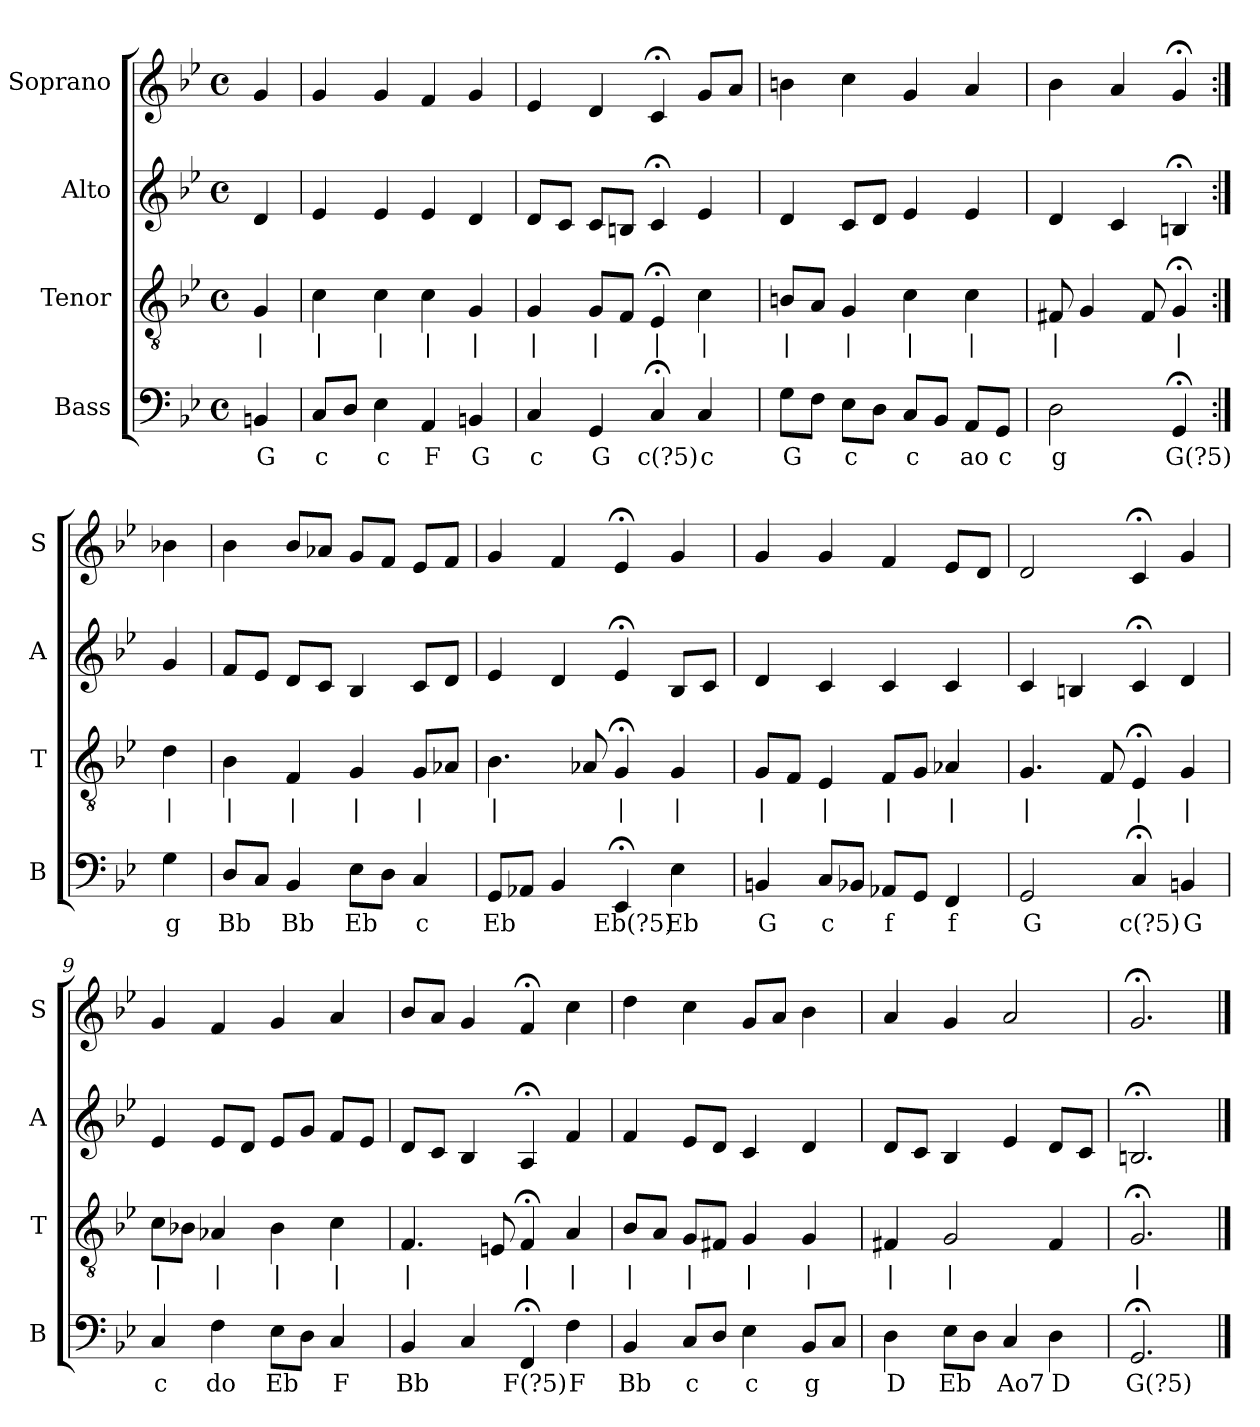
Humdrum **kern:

**kern	**text	**kern	**text	**kern	**kern
*part4	*part4	*part3	*part3	*part2	*part1
*staff4	*staff4	*staff3	*staff3	*staff2	*staff1
*I"Bass	*	*I"Tenor	*	*I"Alto	*I"Soprano
*I'B	*	*I'T	*	*I'A	*I'S
*clefF4	*	*clefGv2	*	*clefG2	*clefG2
*k[b-e-]	*	*k[b-e-]	*	*k[b-e-]	*k[b-e-]
*g:	*	*g:	*	*g:	*g:
*M4/4	*	*M4/4	*	*M4/4	*M4/4
*met(c)	*	*met(c)	*	*met(c)	*met(c)
*MM100	*	*MM100	*	*MM100	*MM100
=	=	=	=	=	=
4BBn	G	4G	|	4d	4g
=1	=1	=1	=1	=1	=1
8CL	c	4c	|	4e-	4g
8DJ	.	.	.	.	.
4E-	c	4c	|	4e-	4g
4AA	F	4c	|	4e-	4f
4BBn	G	4G	|	4d	4g
=2	=2	=2	=2	=2	=2
4C	c	4G	|	8dL	4e-
.	.	.	.	8cJ	.
4GG	G	8GL	|	8cL	4d
.	.	8FJ	.	8BnJ	.
4C;<	c(?5)	4E-;<	|	4c;<	4c;<
4C	c	4c	|	4e-	8gL
.	.	.	.	.	8aJ
=3	=3	=3	=3	=3	=3
8GL	G	8BnL	|	4d	4bn
8FJ	.	8AJ	.	.	.
8E-L	c	4G	|	8cL	4cc
8DJ	.	.	.	8dJ	.
8CL	c	4c	|	4e-	4g
8BB-J	.	.	.	.	.
8AAL	ao	4c	|	4e-	4a
8GGJ	c	.	.	.	.
=4	=4	=4	=4	=4	=4
2D	g	8F#X	|	4d	4b-
.	.	4G	.	.	.
.	.	.	.	4c	4a
.	.	8F#	.	.	.
4GG;<	G(?5)	4G;<	|	4Bn;<	4g;<
=:|!	=:|!	=:|!	=:|!	=:|!	=:|!
4G	g	4d	|	4g	4b-X
=5	=5	=5	=5	=5	=5
8DL	Bb	4B-	|	8fL	4b-
8CJ	.	.	.	8e-J	.
4BB-	Bb	4F	|	8dL	8b-L
.	.	.	.	8cJ	8a-XJ
8E-L	Eb	4G	|	4B-	8gL
8DJ	.	.	.	.	8fJ
4C	c	8GL	|	8cL	8e-L
.	.	8A-XJ	.	8dJ	8fJ
=6	=6	=6	=6	=6	=6
8GGL	Eb	4.B-	|	4e-	4g
8AA-XJ	.	.	.	.	.
4BB-	.	.	.	4d	4f
.	.	8A-X	.	.	.
4EE-;<	Eb(?5)	4G;<	|	4e-;<	4e-;<
4E-	Eb	4G	|	8B-L	4g
.	.	.	.	8cJ	.
=7	=7	=7	=7	=7	=7
4BBn	G	8GL	|	4d	4g
.	.	8FJ	.	.	.
8CL	c	4E-	|	4c	4g
8BB-XJ	.	.	.	.	.
8AA-XL	f	8FL	|	4c	4f
8GGJ	.	8GJ	.	.	.
4FF	f	4A-X	|	4c	8e-L
.	.	.	.	.	8dJ
=8	=8	=8	=8	=8	=8
2GG	G	4.G	|	4c	2d
.	.	.	.	4Bn	.
.	.	8F	.	.	.
4C;<	c(?5)	4E-;<	|	4c;<	4c;<
4BBn	G	4G	|	4d	4g
=9	=9	=9	=9	=9	=9
4C	c	8cL	|	4e-	4g
.	.	8B-XJ	.	.	.
4F	do	4A-X	|	8e-L	4f
.	.	.	.	8dJ	.
8E-L	Eb	4B-	|	8e-L	4g
8DJ	.	.	.	8gJ	.
4C	F	4c	|	8fL	4a
.	.	.	.	8e-J	.
=10	=10	=10	=10	=10	=10
4BB-	Bb	4.F	|	8dL	8b-L
.	.	.	.	8cJ	8aJ
4C	.	.	.	4B-	4g
.	.	8En	.	.	.
4FF;<	F(?5)	4F;<	|	4A;<	4f;<
4F	F	4A	|	4f	4cc
=11	=11	=11	=11	=11	=11
4BB-	Bb	8B-L	|	4f	4dd
.	.	8AJ	.	.	.
8CL	c	8GL	|	8e-L	4cc
8DJ	.	8F#XJ	.	8dJ	.
4E-	c	4G	|	4c	8gL
.	.	.	.	.	8aJ
8BB-L	g	4G	|	4d	4b-
8CJ	.	.	.	.	.
=12	=12	=12	=12	=12	=12
4D	D	4F#X	|	8dL	4a
.	.	.	.	8cJ	.
8E-L	Eb	2G	|	4B-	4g
8DJ	.	.	.	.	.
4C	Ao7	.	.	4e-	2a
4D	D	4F#	.	8dL	.
.	.	.	.	8cJ	.
=13	=13	=13	=13	=13	=13
2.GG;<	G(?5)	2.G;<	|	2.Bn;<	2.g;<
==	==	==	==	==	==
*-	*-	*-	*-	*-	*-
